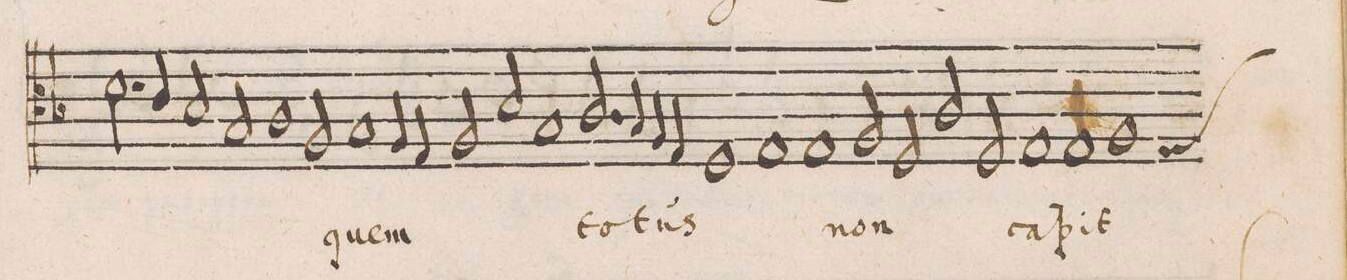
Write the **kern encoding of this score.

**kern	**text
*I"ALTVS	*
*clefC4	*
*k[b-]	*
*met(C|)	*
*M2/1	*
*Xlig	*
2.d\	.
4c/	.
=78-	=78-
2B-/	.
2G/	.
1A	.
=79-	=79-
2F/	.
1G	quem
4F/	.
4E/	.
=80-	=80-
2F/	.
2B-/	.
2G/	.
2.A/	to-
=81-	=81-
4G/	.
4F/	-tus
4E/	.
1D	.
=82-	=82-
1E	.
1E	.
=83-	=83-
2F/	non
2D/	.
2A/	.
2D/	.
=84-	=84-
1E	ca-
1E	-pit
=85-	=85-
*custos:E	*
1F	.
*-	*-
